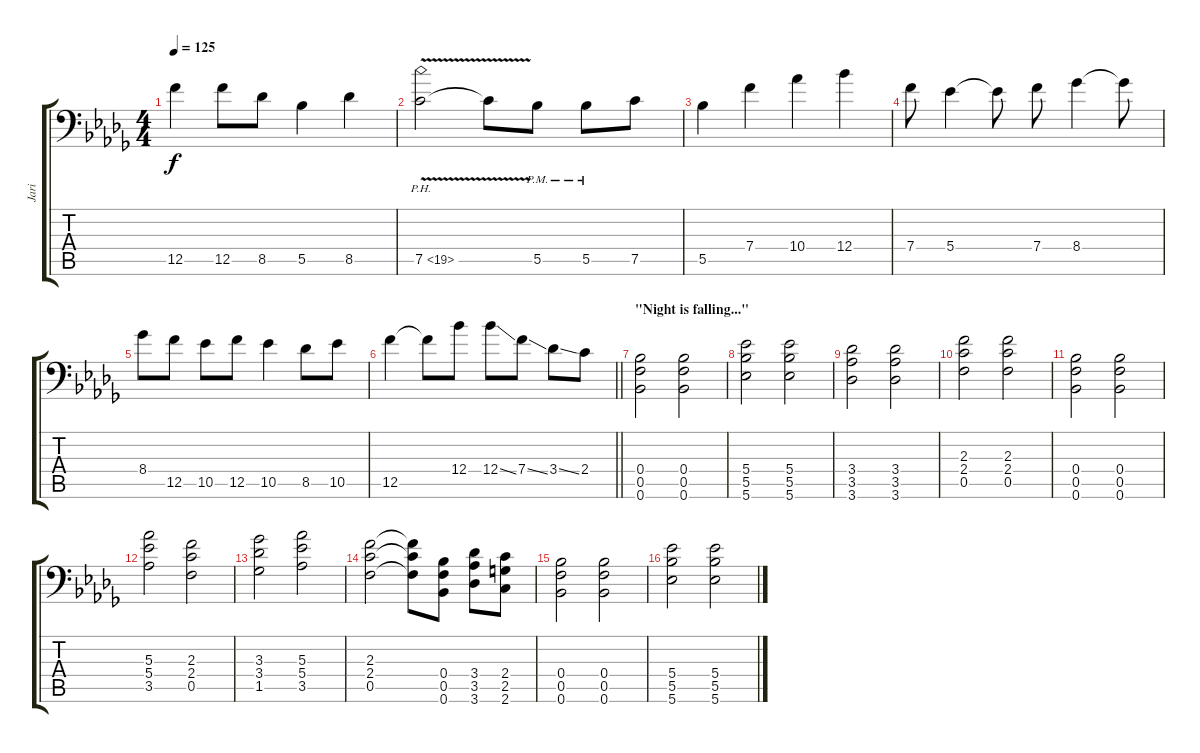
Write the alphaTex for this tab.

\track ("Jari" "Jari") {instrument distortionguitar}
\staff {score tabs}
\tuning (C4 G3 Eb3 Bb2 F2 Bb1) {hide}
\ts (4 4)
\tempo 125
\clef f4
\ks bbminor
12.5.4{dy f} 12.5.8 8.5.8 5.5.4 8.5.4 |
7.5{ph 12 v}.2 7.5{t}.8 5.5{pm}.8 5.5{pm}.8 7.5.8 |
5.5.4 7.4.4 10.4.4 12.4.4 |
7.4.8 5.4.4 5.4{t}.8 7.4.8 8.4.4 8.4{t}.8 |
8.4.8 12.5.8 10.5.8 12.5.8 10.5.4 8.5.8 10.5.8 |
\barLineRight lightlight
12.5.4 12.5{t}.8 12.4.8 12.4{ss}.8 7.4{ss}.8 3.4{ss}.8 2.4.8 |
\section ("" "\"Night is falling...\"")
(0.4 0.5 0.6).2 (0.4 0.5 0.6).2 |
(5.4 5.5 5.6).2 (5.4 5.5 5.6).2 |
(3.4 3.5 3.6).2 (3.4 3.5 3.6).2 |
(2.3 2.4 0.5).2 (2.3 2.4 0.5).2 |
(0.4 0.5 0.6).2 (0.4 0.5 0.6).2 |
(5.3 5.4 3.5).2 (2.3 2.4 0.5).2 |
(3.3 3.4 1.5).2 (5.3 5.4 3.5).2 |
(2.3 2.4 0.5).2 (2.3{t} 2.4{t} 0.5{t}).8 (0.4 0.5 0.6).8 (3.4 3.5 3.6).8 (2.4 2.5 2.6).8 |
(0.4 0.5 0.6).2 (0.4 0.5 0.6).2 |
(5.4 5.5 5.6).2 (5.4 5.5 5.6).2
